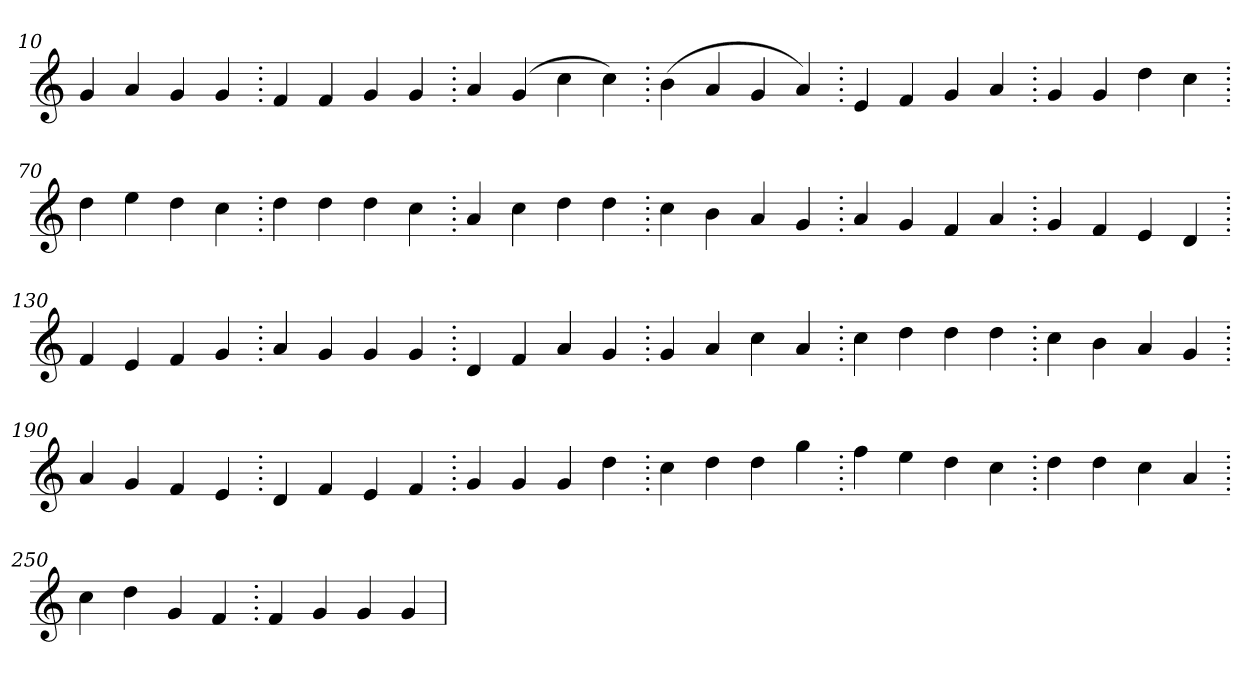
**kern
*part1
*staff1
*clefG2
=10.
4g
4a
4g
4g
=20.
4f
4f
4g
4g
=30.
4a
(>4g
4cc
4cc)
=40.
(>4b
4a
4g
4a)
=50.
4e
4f
4g
4a
=60.
4g
4g
4dd
4cc
=70.
4dd
4ee
4dd
4cc
=80.
4dd
4dd
4dd
4cc
=90.
4a
4cc
4dd
4dd
=100.
4cc
4b
4a
4g
=110.
4a
4g
4f
4a
=120.
4g
4f
4e
4d
=130.
4f
4e
4f
4g
=140.
4a
4g
4g
4g
=150.
4d
4f
4a
4g
=160.
4g
4a
4cc
4a
=170.
4cc
4dd
4dd
4dd
=180.
4cc
4b
4a
4g
=190.
4a
4g
4f
4e
=200.
4d
4f
4e
4f
=210.
4g
4g
4g
4dd
=220.
4cc
4dd
4dd
4gg
=230.
4ff
4ee
4dd
4cc
=240.
4dd
4dd
4cc
4a
=250.
4cc
4dd
4g
4f
=260.
4f
4g
4g
4g
=
*-
